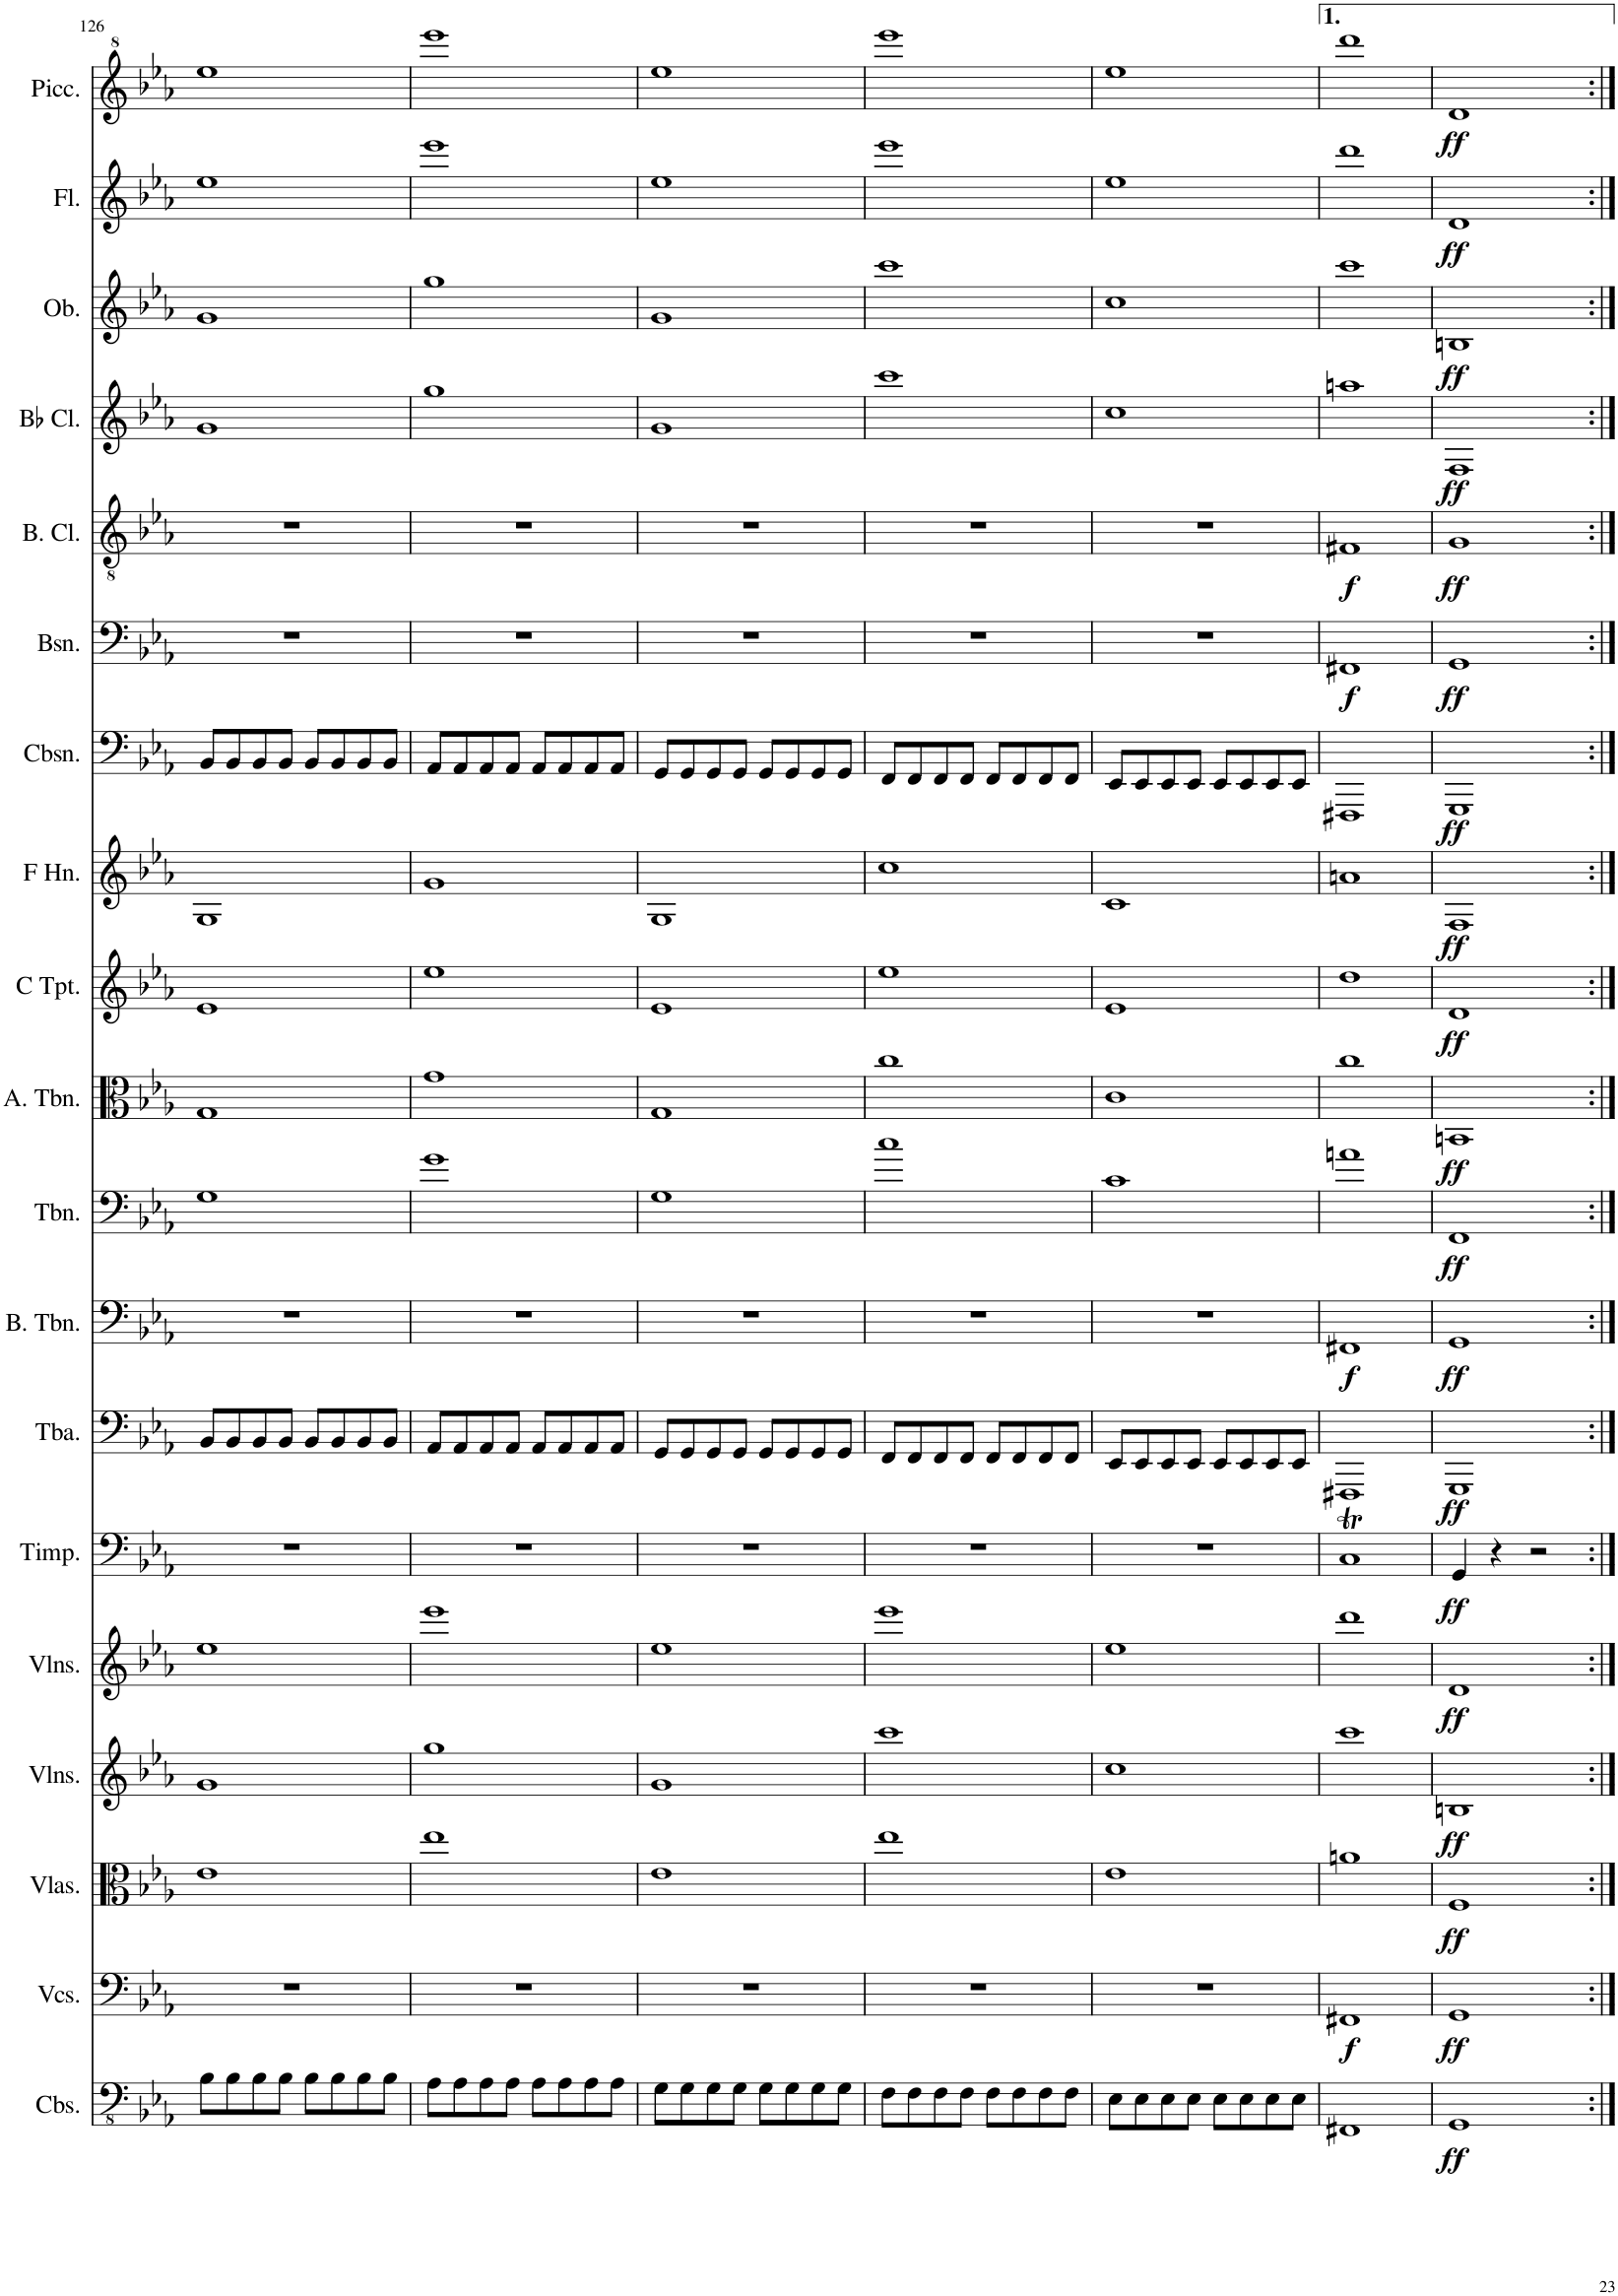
**kern	**dynam	**kern	**dynam	**kern	**dynam	**kern	**dynam	**kern	**dynam	**kern	**dynam	**kern	**dynam	**kern	**dynam	**kern	**dynam	**kern	**dynam	**kern	**dynam	**kern	**dynam	**kern	**dynam	**kern	**dynam	**kern	**dynam	**kern	**dynam	**kern	**dynam	**kern	**dynam	**kern	**dynam
*part19	*part19	*part18	*part18	*part17	*part17	*part16	*part16	*part15	*part15	*part14	*part14	*part13	*part13	*part12	*part12	*part11	*part11	*part10	*part10	*part9	*part9	*part8	*part8	*part7	*part7	*part6	*part6	*part5	*part5	*part4	*part4	*part3	*part3	*part2	*part2	*part1	*part1
*staff19	*staff19	*staff18	*staff18	*staff17	*staff17	*staff16	*staff16	*staff15	*staff15	*staff14	*staff14	*staff13	*staff13	*staff12	*staff12	*staff11	*staff11	*staff10	*staff10	*staff9	*staff9	*staff8	*staff8	*staff7	*staff7	*staff6	*staff6	*staff5	*staff5	*staff4	*staff4	*staff3	*staff3	*staff2	*staff2	*staff1	*staff1
*I"Contrabasses	*	*I"Violoncellos	*	*I"Violas	*	*I"Violins	*	*I"Violins	*	*I"Timpani	*	*I"Tuba	*	*I"Bass Trombone	*	*I"Trombone	*	*I"Alto Trombone	*	*I"C Trumpet	*	*I"Horn in F	*	*I"Contrabassoon	*	*I"Bassoon	*	*I"Bass Clarinet	*	*I"Bb Clarinet	*	*I"Oboe	*	*I"Flute	*	*I"Piccolo	*
*I'Cbs.	*	*I'Vcs.	*	*I'Vlas.	*	*I'Vlns.	*	*I'Vlns.	*	*I'Timp.	*	*I'Tba.	*	*I'B. Tbn.	*	*I'Tbn.	*	*I'A. Tbn.	*	*I'C Tpt.	*	*	*	*I'Cbsn.	*	*I'Bsn.	*	*I'B. Cl.	*	*I'Bb Cl.	*	*I'Ob.	*	*I'Fl.	*	*I'Picc.	*
!!LO:PB:g=z
*clefFv4	*	*clefF4	*	*clefC3	*	*clefG2	*	*clefG2	*	*clefF4	*	*clefF4	*	*clefF4	*	*clefF4	*	*clefC3	*	*clefG2	*	*clefG2	*	*clefF4	*	*clefC4	*	*clefGv2	*	*clefG2	*	*clefG2	*	*clefG2	*	*clefG^2	*
*	*	*	*	*	*	*	*	*	*	*	*	*	*	*	*	*	*	*	*	*	*	*ITrd4c7	*	*	*	*	*	*ITrd8c14	*	*ITrd1c2	*	*	*	*	*	*ITrd-7c-12	*
*k[b-e-a-]	*	*k[b-e-a-]	*	*k[b-e-a-]	*	*k[b-e-a-]	*	*k[b-e-a-]	*	*k[b-e-a-]	*	*k[b-e-a-]	*	*k[b-e-a-]	*	*k[b-e-a-]	*	*k[b-e-a-]	*	*k[b-e-a-]	*	*k[b-e-a-]	*	*k[b-e-a-]	*	*k[b-e-a-]	*	*k[b-e-a-]	*	*k[b-e-a-]	*	*k[b-e-a-]	*	*k[b-e-a-]	*	*k[b-e-a-]	*
*M2/2	*	*M2/2	*	*M2/2	*	*M2/2	*	*M2/2	*	*M2/2	*	*M2/2	*	*M2/2	*	*M2/2	*	*M2/2	*	*M2/2	*	*M2/2	*	*M2/2	*	*M2/2	*	*M2/2	*	*M2/2	*	*M2/2	*	*M2/2	*	*M2/2	*
*met(c|)	*	*met(c|)	*	*met(c|)	*	*met(c|)	*	*met(c|)	*	*met(c|)	*	*met(c|)	*	*met(c|)	*	*met(c|)	*	*met(c|)	*	*met(c|)	*	*met(c|)	*	*met(c|)	*	*met(c|)	*	*met(c|)	*	*met(c|)	*	*met(c|)	*	*met(c|)	*	*met(c|)	*
=126	=126	=126	=126	=126	=126	=126	=126	=126	=126	=126	=126	=126	=126	=126	=126	=126	=126	=126	=126	=126	=126	=126	=126	=126	=126	=126	=126	=126	=126	=126	=126	=126	=126	=126	=126	=126	=126
8BB-\L	.	1r	.	1e-	.	1g	.	1ee-	.	1r	.	8BB-/L	.	1r	.	1G	.	1G	.	1e-	.	1G	.	8BB-/L	.	1r	.	1r	.	1g	.	1g	.	1ee-	.	1eee-	.
8BB-\	.	.	.	.	.	.	.	.	.	.	.	8BB-/	.	.	.	.	.	.	.	.	.	.	.	8BB-/	.	.	.	.	.	.	.	.	.	.	.	.	.
8BB-\	.	.	.	.	.	.	.	.	.	.	.	8BB-/	.	.	.	.	.	.	.	.	.	.	.	8BB-/	.	.	.	.	.	.	.	.	.	.	.	.	.
8BB-\J	.	.	.	.	.	.	.	.	.	.	.	8BB-/J	.	.	.	.	.	.	.	.	.	.	.	8BB-/J	.	.	.	.	.	.	.	.	.	.	.	.	.
8BB-\L	.	.	.	.	.	.	.	.	.	.	.	8BB-/L	.	.	.	.	.	.	.	.	.	.	.	8BB-/L	.	.	.	.	.	.	.	.	.	.	.	.	.
8BB-\	.	.	.	.	.	.	.	.	.	.	.	8BB-/	.	.	.	.	.	.	.	.	.	.	.	8BB-/	.	.	.	.	.	.	.	.	.	.	.	.	.
8BB-\	.	.	.	.	.	.	.	.	.	.	.	8BB-/	.	.	.	.	.	.	.	.	.	.	.	8BB-/	.	.	.	.	.	.	.	.	.	.	.	.	.
8BB-\J	.	.	.	.	.	.	.	.	.	.	.	8BB-/J	.	.	.	.	.	.	.	.	.	.	.	8BB-/J	.	.	.	.	.	.	.	.	.	.	.	.	.
=127	=127	=127	=127	=127	=127	=127	=127	=127	=127	=127	=127	=127	=127	=127	=127	=127	=127	=127	=127	=127	=127	=127	=127	=127	=127	=127	=127	=127	=127	=127	=127	=127	=127	=127	=127	=127	=127
8AA-\L	.	1r	.	1ee-	.	1gg	.	1eee-	.	1r	.	8AA-/L	.	1r	.	1g	.	1g	.	1ee-	.	1g	.	8AA-/L	.	1r	.	1r	.	1gg	.	1gg	.	1eee-	.	1eeee-	.
8AA-\	.	.	.	.	.	.	.	.	.	.	.	8AA-/	.	.	.	.	.	.	.	.	.	.	.	8AA-/	.	.	.	.	.	.	.	.	.	.	.	.	.
8AA-\	.	.	.	.	.	.	.	.	.	.	.	8AA-/	.	.	.	.	.	.	.	.	.	.	.	8AA-/	.	.	.	.	.	.	.	.	.	.	.	.	.
8AA-\J	.	.	.	.	.	.	.	.	.	.	.	8AA-/J	.	.	.	.	.	.	.	.	.	.	.	8AA-/J	.	.	.	.	.	.	.	.	.	.	.	.	.
8AA-\L	.	.	.	.	.	.	.	.	.	.	.	8AA-/L	.	.	.	.	.	.	.	.	.	.	.	8AA-/L	.	.	.	.	.	.	.	.	.	.	.	.	.
8AA-\	.	.	.	.	.	.	.	.	.	.	.	8AA-/	.	.	.	.	.	.	.	.	.	.	.	8AA-/	.	.	.	.	.	.	.	.	.	.	.	.	.
8AA-\	.	.	.	.	.	.	.	.	.	.	.	8AA-/	.	.	.	.	.	.	.	.	.	.	.	8AA-/	.	.	.	.	.	.	.	.	.	.	.	.	.
8AA-\J	.	.	.	.	.	.	.	.	.	.	.	8AA-/J	.	.	.	.	.	.	.	.	.	.	.	8AA-/J	.	.	.	.	.	.	.	.	.	.	.	.	.
=128	=128	=128	=128	=128	=128	=128	=128	=128	=128	=128	=128	=128	=128	=128	=128	=128	=128	=128	=128	=128	=128	=128	=128	=128	=128	=128	=128	=128	=128	=128	=128	=128	=128	=128	=128	=128	=128
8GG\L	.	1r	.	1e-	.	1g	.	1ee-	.	1r	.	8GG/L	.	1r	.	1G	.	1G	.	1e-	.	1G	.	8GG/L	.	1r	.	1r	.	1g	.	1g	.	1ee-	.	1eee-	.
8GG\	.	.	.	.	.	.	.	.	.	.	.	8GG/	.	.	.	.	.	.	.	.	.	.	.	8GG/	.	.	.	.	.	.	.	.	.	.	.	.	.
8GG\	.	.	.	.	.	.	.	.	.	.	.	8GG/	.	.	.	.	.	.	.	.	.	.	.	8GG/	.	.	.	.	.	.	.	.	.	.	.	.	.
8GG\J	.	.	.	.	.	.	.	.	.	.	.	8GG/J	.	.	.	.	.	.	.	.	.	.	.	8GG/J	.	.	.	.	.	.	.	.	.	.	.	.	.
8GG\L	.	.	.	.	.	.	.	.	.	.	.	8GG/L	.	.	.	.	.	.	.	.	.	.	.	8GG/L	.	.	.	.	.	.	.	.	.	.	.	.	.
8GG\	.	.	.	.	.	.	.	.	.	.	.	8GG/	.	.	.	.	.	.	.	.	.	.	.	8GG/	.	.	.	.	.	.	.	.	.	.	.	.	.
8GG\	.	.	.	.	.	.	.	.	.	.	.	8GG/	.	.	.	.	.	.	.	.	.	.	.	8GG/	.	.	.	.	.	.	.	.	.	.	.	.	.
8GG\J	.	.	.	.	.	.	.	.	.	.	.	8GG/J	.	.	.	.	.	.	.	.	.	.	.	8GG/J	.	.	.	.	.	.	.	.	.	.	.	.	.
=129	=129	=129	=129	=129	=129	=129	=129	=129	=129	=129	=129	=129	=129	=129	=129	=129	=129	=129	=129	=129	=129	=129	=129	=129	=129	=129	=129	=129	=129	=129	=129	=129	=129	=129	=129	=129	=129
8FF\L	.	1r	.	1ee-	.	1ccc	.	1eee-	.	1r	.	8FF/L	.	1r	.	1cc	.	1cc	.	1ee-	.	1cc	.	8FF/L	.	1r	.	1r	.	1ccc	.	1ccc	.	1eee-	.	1eeee-	.
8FF\	.	.	.	.	.	.	.	.	.	.	.	8FF/	.	.	.	.	.	.	.	.	.	.	.	8FF/	.	.	.	.	.	.	.	.	.	.	.	.	.
8FF\	.	.	.	.	.	.	.	.	.	.	.	8FF/	.	.	.	.	.	.	.	.	.	.	.	8FF/	.	.	.	.	.	.	.	.	.	.	.	.	.
8FF\J	.	.	.	.	.	.	.	.	.	.	.	8FF/J	.	.	.	.	.	.	.	.	.	.	.	8FF/J	.	.	.	.	.	.	.	.	.	.	.	.	.
8FF\L	.	.	.	.	.	.	.	.	.	.	.	8FF/L	.	.	.	.	.	.	.	.	.	.	.	8FF/L	.	.	.	.	.	.	.	.	.	.	.	.	.
8FF\	.	.	.	.	.	.	.	.	.	.	.	8FF/	.	.	.	.	.	.	.	.	.	.	.	8FF/	.	.	.	.	.	.	.	.	.	.	.	.	.
8FF\	.	.	.	.	.	.	.	.	.	.	.	8FF/	.	.	.	.	.	.	.	.	.	.	.	8FF/	.	.	.	.	.	.	.	.	.	.	.	.	.
8FF\J	.	.	.	.	.	.	.	.	.	.	.	8FF/J	.	.	.	.	.	.	.	.	.	.	.	8FF/J	.	.	.	.	.	.	.	.	.	.	.	.	.
=130	=130	=130	=130	=130	=130	=130	=130	=130	=130	=130	=130	=130	=130	=130	=130	=130	=130	=130	=130	=130	=130	=130	=130	=130	=130	=130	=130	=130	=130	=130	=130	=130	=130	=130	=130	=130	=130
8EE-\L	.	1r	.	1e-	.	1cc	.	1ee-	.	1r	.	8EE-/L	.	1r	.	1c	.	1c	.	1e-	.	1c	.	8EE-/L	.	1r	.	1r	.	1cc	.	1cc	.	1ee-	.	1eee-	.
8EE-\	.	.	.	.	.	.	.	.	.	.	.	8EE-/	.	.	.	.	.	.	.	.	.	.	.	8EE-/	.	.	.	.	.	.	.	.	.	.	.	.	.
8EE-\	.	.	.	.	.	.	.	.	.	.	.	8EE-/	.	.	.	.	.	.	.	.	.	.	.	8EE-/	.	.	.	.	.	.	.	.	.	.	.	.	.
8EE-\J	.	.	.	.	.	.	.	.	.	.	.	8EE-/J	.	.	.	.	.	.	.	.	.	.	.	8EE-/J	.	.	.	.	.	.	.	.	.	.	.	.	.
8EE-\L	.	.	.	.	.	.	.	.	.	.	.	8EE-/L	.	.	.	.	.	.	.	.	.	.	.	8EE-/L	.	.	.	.	.	.	.	.	.	.	.	.	.
8EE-\	.	.	.	.	.	.	.	.	.	.	.	8EE-/	.	.	.	.	.	.	.	.	.	.	.	8EE-/	.	.	.	.	.	.	.	.	.	.	.	.	.
8EE-\	.	.	.	.	.	.	.	.	.	.	.	8EE-/	.	.	.	.	.	.	.	.	.	.	.	8EE-/	.	.	.	.	.	.	.	.	.	.	.	.	.
8EE-\J	.	.	.	.	.	.	.	.	.	.	.	8EE-/J	.	.	.	.	.	.	.	.	.	.	.	8EE-/J	.	.	.	.	.	.	.	.	.	.	.	.	.
=131	=131	=131	=131	=131	=131	=131	=131	=131	=131	=131	=131	=131	=131	=131	=131	=131	=131	=131	=131	=131	=131	=131	=131	=131	=131	=131	=131	=131	=131	=131	=131	=131	=131	=131	=131	=131	=131
!	!	!	!LO:DY:b	!	!	!	!	!	!	!	!	!	!	!	!LO:DY:b	!	!	!	!	!	!	!	!	!	!	!	!LO:DY:b	!	!LO:DY:b	!	!	!	!	!	!	!	!
1FFF#X	.	1FF#X	f	1an	.	1ccc	.	1ddd	.	1CT	.	1FFF#X	.	1FF#X	f	1an	.	1cc	.	1dd	.	1an	.	1FFF#X	.	1FF#X	f	1F#X	f	1aan	.	1ccc	.	1ddd	.	1dddd	.
=132	=132	=132	=132	=132	=132	=132	=132	=132	=132	=132	=132	=132	=132	=132	=132	=132	=132	=132	=132	=132	=132	=132	=132	=132	=132	=132	=132	=132	=132	=132	=132	=132	=132	=132	=132	=132	=132
!	!LO:DY:b	!	!LO:DY:b	!	!LO:DY:b	!	!LO:DY:b	!	!LO:DY:b	!	!LO:DY:b	!	!LO:DY:b	!	!LO:DY:b	!	!LO:DY:b	!	!LO:DY:b	!	!LO:DY:b	!	!LO:DY:b	!	!LO:DY:b	!	!LO:DY:b	!	!LO:DY:b	!	!LO:DY:b	!	!LO:DY:b	!	!LO:DY:b	!	!LO:DY:b
1GGG	ff	1GG	ff	1F	ff	1Bn	ff	1d	ff	4GG/	ff	1GGG	ff	1GG	ff	1FF	ff	1BBn	ff	1d	ff	1F	ff	1GGG	ff	1GG	ff	1G	ff	1F	ff	1Bn	ff	1d	ff	1dd	ff
.	.	.	.	.	.	.	.	.	.	4r	.	.	.	.	.	.	.	.	.	.	.	.	.	.	.	.	.	.	.	.	.	.	.	.	.	.	.
.	.	.	.	.	.	.	.	.	.	2r	.	.	.	.	.	.	.	.	.	.	.	.	.	.	.	.	.	.	.	.	.	.	.	.	.	.	.
=:|!	=:|!	=:|!	=:|!	=:|!	=:|!	=:|!	=:|!	=:|!	=:|!	=:|!	=:|!	=:|!	=:|!	=:|!	=:|!	=:|!	=:|!	=:|!	=:|!	=:|!	=:|!	=:|!	=:|!	=:|!	=:|!	=:|!	=:|!	=:|!	=:|!	=:|!	=:|!	=:|!	=:|!	=:|!	=:|!	=:|!	=:|!
*-	*-	*-	*-	*-	*-	*-	*-	*-	*-	*-	*-	*-	*-	*-	*-	*-	*-	*-	*-	*-	*-	*-	*-	*-	*-	*-	*-	*-	*-	*-	*-	*-	*-	*-	*-	*-	*-
